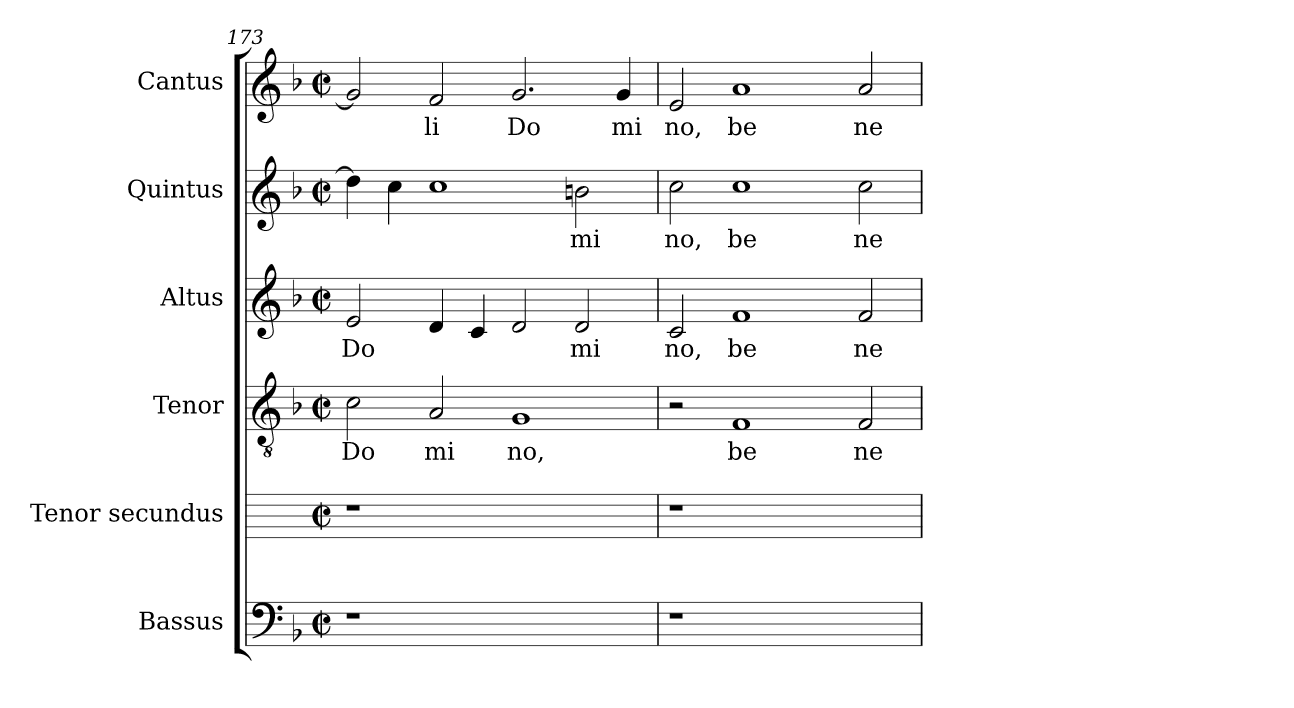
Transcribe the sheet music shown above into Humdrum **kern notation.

**kern	**kern	**kern	**text	**kern	**text	**kern	**text	**kern	**text
*part6	*part5	*part4	*part4	*part3	*part3	*part2	*part2	*part1	*part1
*staff6	*staff5	*staff4	*staff4	*staff3	*staff3	*staff2	*staff2	*staff1	*staff1
*I"Bassus	*I"Tenor  secundus	*I"Tenor	*	*I"Altus	*	*I"Quintus	*	*I"Cantus	*
*I'B	*	*I'T	*	*I'A	*	*I'Q	*	*I'C	*
*clefF4	*	*clefGv2	*	*clefG2	*	*clefG2	*	*clefG2	*
*k[b-]	*k[]	*k[b-]	*	*k[b-]	*	*k[b-]	*	*k[b-]	*
*F:	*C:	*F:	*	*F:	*	*F:	*	*F:	*
*M2/2	*M2/2	*M2/2	*	*M2/2	*	*M2/2	*	*M2/2	*
*met(c|)	*met(c|)	*met(c|)	*	*met(c|)	*	*met(c|)	*	*met(c|)	*
=173	=173	=173	=173	=173	=173	=173	=173	=173	=173
!	!	!	!LO:LY:b:cj	!	!LO:LY:b:cj	!	!LO:LY:b:cj	!	!LO:LY:b:cj
1r	1r	2c\	Do	2e/	Do	4dd\]	.	2g/]	.
!	!	!	!	!	!	!	!LO:LY:b:cj	!	!
.	.	.	.	.	.	4cc\	.	.	.
!	!	!	!LO:LY:b:cj	!	!LO:LY:b:cj	!	!LO:LY:b:cj	!	!LO:LY:b:cj
.	.	2A/	mi	4d/	.	1cc	.	2f/	li
!	!	!	!	!	!LO:LY:b:cj	!	!	!	!
.	.	.	.	4c/	.	.	.	.	.
!	!	!	!LO:LY:b:cj	!	!LO:LY:b:cj	!	!	!	!LO:LY:b:cj
1ryy	1ryy	1G	no,	2d/	.	.	.	2.g/	Do
!	!	!	!	!	!LO:LY:b:cj	!	!LO:LY:b:cj	!	!
.	.	.	.	2d/	mi	2b\	mi	.	.
!	!	!	!	!	!	!	!	!	!LO:LY:b:cj
.	.	.	.	.	.	.	.	4g/	mi
=174	=174	=174	=174	=174	=174	=174	=174	=174	=174
!	!	!	!	!	!LO:LY:b:cj	!	!LO:LY:b:cj	!	!LO:LY:b:cj
1r	1r	2r	.	2c/	no,	2cc\	no,	2e/	no,
!	!	!	!LO:LY:b:cj	!	!LO:LY:b:cj	!	!LO:LY:b:cj	!	!LO:LY:b:cj
.	.	1F	be	1f	be	1cc	be	1a	be
1ryy	1ryy	.	.	.	.	.	.	.	.
!	!	!	!LO:LY:b:cj	!	!LO:LY:b:cj	!	!LO:LY:b:cj	!	!LO:LY:b:cj
.	.	2F/	ne	2f/	ne	2cc\	ne	2a/	ne
=	=	=	=	=	=	=	=	=	=
*-	*-	*-	*-	*-	*-	*-	*-	*-	*-
